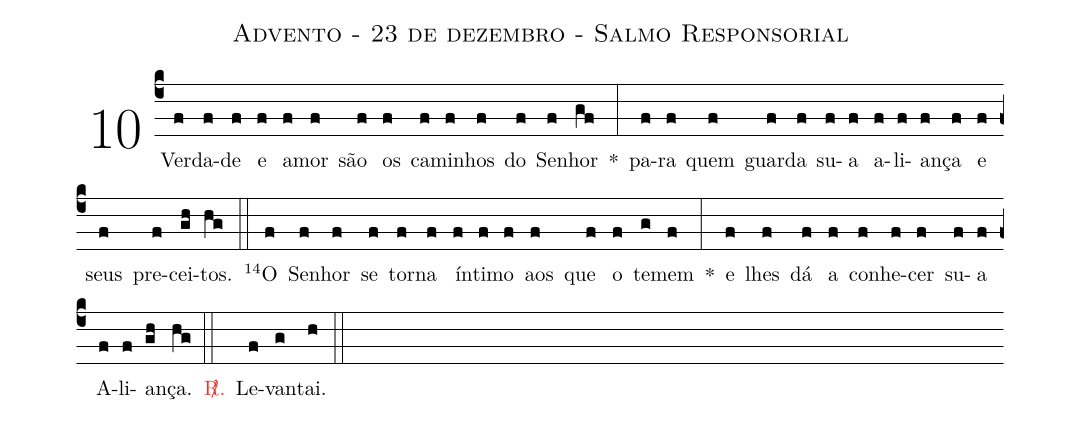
name: Advento - 23 de dezembro - Salmo Responsorial;
%%
(c4)

<v>\VSup{10}</v>Ver(f)da(f)de(f) e(f) a(f)mor(f) são(f) os(f) ca(f)mi(f)nhos(f) do(f) Se(f)nhor(gf) *(:)
pa(f)ra(f) quem(f) guar(f)da(f) su(f)a(f) a(f)li(f)an(f)ça(f) e(f) seus(f) pre(f)cei(gh)tos.(hg)

(::)

<v>\VSup{14}</v>O(f) Se(f)nhor(f) se(f) tor(f)na(f) ín(f)ti(f)mo(f) aos(f) que(f) o(f) te(g)mem(f) *(:)
e(f) lhes(f) dá(f) a(f) co(f)nhe(f)cer(f) su(f)a(f) A(f)li(f)an(gh)ça.(hg)

(::)

<c><sp>R/</sp>.</c>() Le(f)van(g)tai.(h)

(::)
